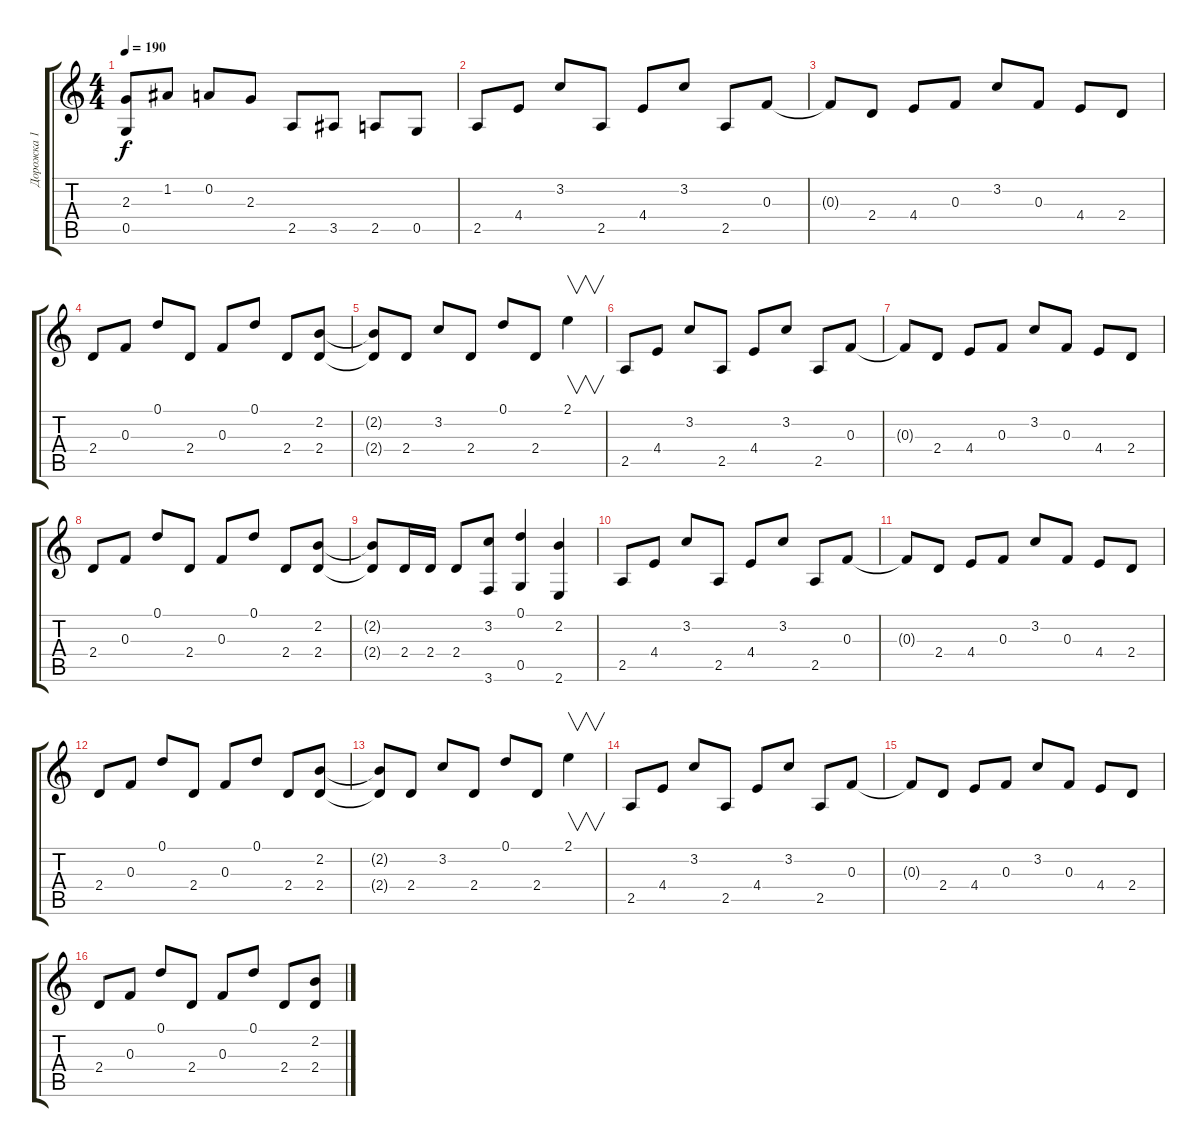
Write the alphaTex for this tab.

\track ("Дорожка 1" "Дорожка 1") {instrument distortionguitar}
\staff {score tabs}
\tuning (D4 A3 F3 C3 G2 D2) {hide}
\ts (4 4)
\tempo 190
\clef g2
\ks c
(2.3{t} 0.5{t}).8{dy f} 1.2.8 0.2.8 2.3.8 2.5.8 3.5.8 2.5.8 0.5.8 |
2.5.8 4.4.8 3.2.8 2.5.8 4.4.8 3.2.8 2.5.8 0.3.8 |
0.3{t}.8 2.4.8 4.4.8 0.3.8 3.2.8 0.3.8 4.4.8 2.4.8 |
2.4.8 0.3.8 0.1.8 2.4.8 0.3.8 0.1.8 2.4.8 (2.2 2.4).8 |
(2.2{t} 2.4{t}).8 2.4.8 3.2.8 2.4.8 0.1.8 2.4.8 2.1.4{v} |
2.5.8 4.4.8 3.2.8 2.5.8 4.4.8 3.2.8 2.5.8 0.3.8 |
0.3{t}.8 2.4.8 4.4.8 0.3.8 3.2.8 0.3.8 4.4.8 2.4.8 |
2.4.8 0.3.8 0.1.8 2.4.8 0.3.8 0.1.8 2.4.8 (2.2 2.4).8 |
(2.2{t} 2.4{t}).8 2.4.16 2.4.16 2.4.8 (3.2 3.6).8 (0.1 0.5).4 (2.2 2.6).4 |
2.5.8 4.4.8 3.2.8 2.5.8 4.4.8 3.2.8 2.5.8 0.3.8 |
0.3{t}.8 2.4.8 4.4.8 0.3.8 3.2.8 0.3.8 4.4.8 2.4.8 |
2.4.8 0.3.8 0.1.8 2.4.8 0.3.8 0.1.8 2.4.8 (2.2 2.4).8 |
(2.2{t} 2.4{t}).8 2.4.8 3.2.8 2.4.8 0.1.8 2.4.8 2.1.4{v} |
2.5.8 4.4.8 3.2.8 2.5.8 4.4.8 3.2.8 2.5.8 0.3.8 |
0.3{t}.8 2.4.8 4.4.8 0.3.8 3.2.8 0.3.8 4.4.8 2.4.8 |
2.4.8 0.3.8 0.1.8 2.4.8 0.3.8 0.1.8 2.4.8 (2.2 2.4).8
